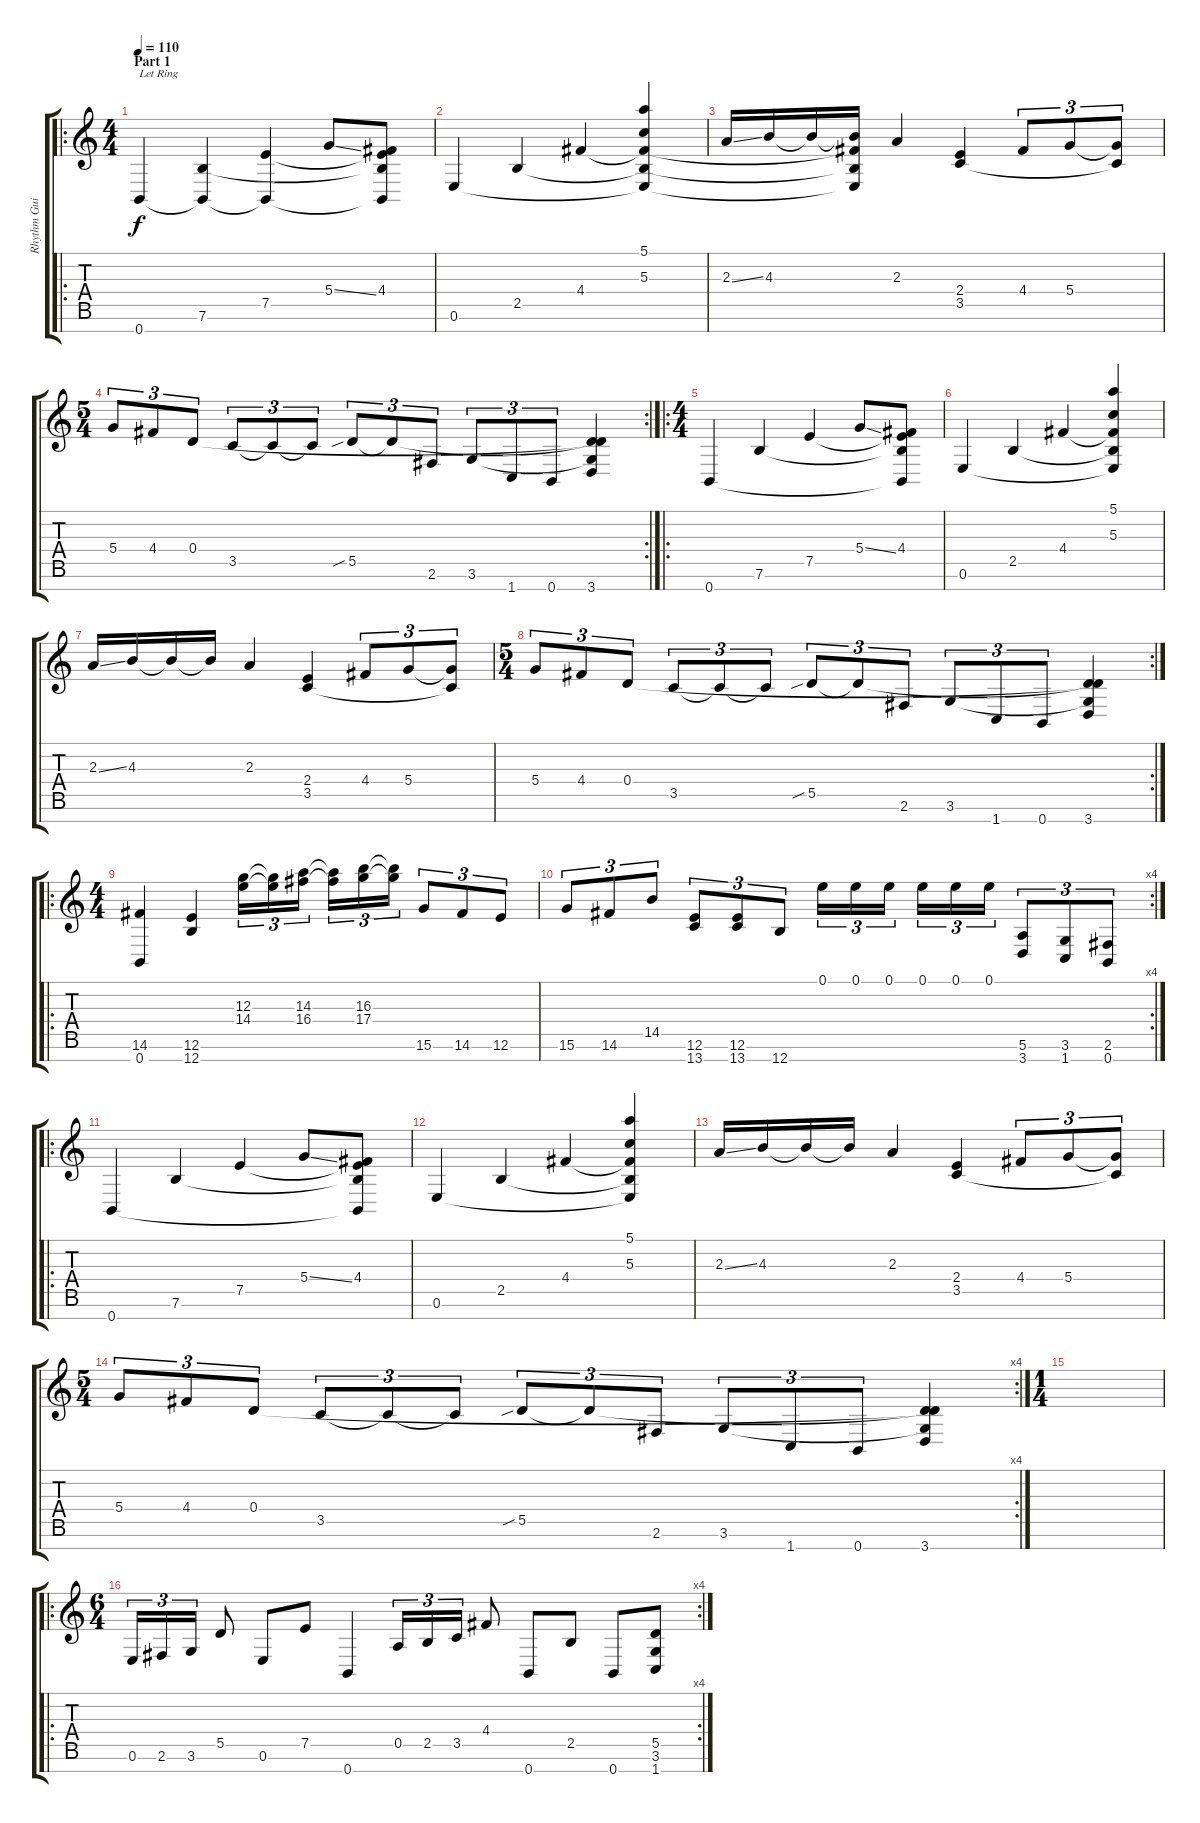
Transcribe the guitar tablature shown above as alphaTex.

\track ("Rhythm Guitar" "Rhythm Gui") {instrument acousticguitarsteel}
\staff {score tabs}
\tuning (E4 B3 G3 D3 A2 E2 B1) {hide}
\ro
\ts (4 4)
\section ("" "Part 1")
\tempo 110
\clef g2
\ks c
0.7.4{txt "Let Ring" dy f instrument acousticguitarsteel} (7.6 0.7{t}).4 (7.5 0.7{t}).4 5.4{ss}.8 (4.4 7.5{t} 7.6{t} 0.7{t}).8 |
0.6.4 2.5.4 4.4.4 (5.1 5.3 4.4{t} 2.5{t} 0.6{t}).4 |
2.3{ss}.16 4.3.16 4.3{t}.16 (4.3{t} 4.4{t} 2.5{t} 0.6{t}).16 2.3.4 (2.4 3.5).4 4.4.8{tu (3 2)} 5.4.8{tu (3 2)} (5.4{t} 3.5{t}).8{tu (3 2)} |
\rc 2
\ts (5 4)
5.4.8{tu (3 2)} 4.4.8{tu (3 2)} 0.4.8{tu (3 2)} 3.5.8{tu (3 2)} 3.5{t}.8{tu (3 2)} 3.5{t}.8{tu (3 2)} 5.5{sib}.8{tu (3 2)} 5.5{t}.8{tu (3 2)} 2.6.8{tu (3 2)} 3.6.8{tu (3 2)} 1.7.8{tu (3 2)} 0.7.8{tu (3 2)} (0.4{t} 5.5{t} 3.6{t} 3.7).4 |
\ro
\ts (4 4)
0.7.4 7.6.4 7.5.4 5.4{ss}.8 (4.4 7.5{t} 7.6{t} 0.7{t}).8 |
0.6.4 2.5.4 4.4.4 (5.1 5.3 4.4{t} 2.5{t} 0.6{t}).4 |
2.3{ss}.16 4.3.16 4.3{t}.16 4.3{t}.16 2.3.4 (2.4 3.5).4 4.4.8{tu (3 2)} 5.4.8{tu (3 2)} (5.4{t} 3.5{t}).8{tu (3 2)} |
\rc 2
\ts (5 4)
5.4.8{tu (3 2)} 4.4.8{tu (3 2)} 0.4.8{tu (3 2)} 3.5.8{tu (3 2)} 3.5{t}.8{tu (3 2)} 3.5{t}.8{tu (3 2)} 5.5{sib}.8{tu (3 2)} 5.5{t}.8{tu (3 2)} 2.6.8{tu (3 2)} 3.6.8{tu (3 2)} 1.7.8{tu (3 2)} 0.7.8{tu (3 2)} (0.4{t} 5.5{t} 3.6{t} 3.7).4 |
\ro
\ts (4 4)
(14.6 0.7).4{instrument distortionguitar} (12.6 12.7).4 (12.3 14.4).16{tu (3 2)} (12.3{t} 14.4{t}).16{tu (3 2)} (14.3 16.4).16{tu (3 2)} (14.3{t} 16.4{t}).16{tu (3 2)} (16.3 17.4).16{tu (3 2)} (16.3{t} 17.4{t}).16{tu (3 2)} 15.6.8{tu (3 2)} 14.6.8{tu (3 2)} 12.6.8{tu (3 2)} |
\rc 4
15.6.8{tu (3 2)} 14.6.8{tu (3 2)} 14.5.8{tu (3 2)} (12.6 13.7).8{tu (3 2)} (12.6 13.7).8{tu (3 2)} 12.7.8{tu (3 2)} 0.1.16{tu (3 2)} 0.1.16{tu (3 2)} 0.1.16{tu (3 2)} 0.1.16{tu (3 2)} 0.1.16{tu (3 2)} 0.1.16{tu (3 2)} (5.6 3.7).8{tu (3 2)} (3.6 1.7).8{tu (3 2)} (2.6 0.7).8{tu (3 2)} |
\ro
0.7.4{instrument distortionguitar} 7.6.4 7.5.4 5.4{ss}.8 (4.4 7.5{t} 7.6{t} 0.7{t}).8 |
0.6.4 2.5.4 4.4.4 (5.1 5.3 4.4{t} 2.5{t} 0.6{t}).4 |
2.3{ss}.16 4.3.16 4.3{t}.16 4.3{t}.16 2.3.4 (2.4 3.5).4 4.4.8{tu (3 2)} 5.4.8{tu (3 2)} (5.4{t} 3.5{t}).8{tu (3 2)} |
\rc 4
\ts (5 4)
5.4.8{tu (3 2)} 4.4.8{tu (3 2)} 0.4.8{tu (3 2)} 3.5.8{tu (3 2)} 3.5{t}.8{tu (3 2)} 3.5{t}.8{tu (3 2)} 5.5{sib}.8{tu (3 2)} 5.5{t}.8{tu (3 2)} 2.6.8{tu (3 2)} 3.6.8{tu (3 2)} 1.7.8{tu (3 2)} 0.7.8{tu (3 2)} (0.4{t} 5.5{t} 3.6{t} 3.7).4 |
\ts (1 4)
|
\ro
\rc 4
\ts (6 4)
0.6.16{tu (3 2) instrument distortionguitar} 2.6.16{tu (3 2)} 3.6.16{tu (3 2)} 5.5.8 0.6.8 7.5.8 0.7.4 0.5.16{tu (3 2)} 2.5.16{tu (3 2)} 3.5.16{tu (3 2)} 4.4.8 0.7.8 2.5.8 0.7.8 (5.5 3.6 1.7).8
